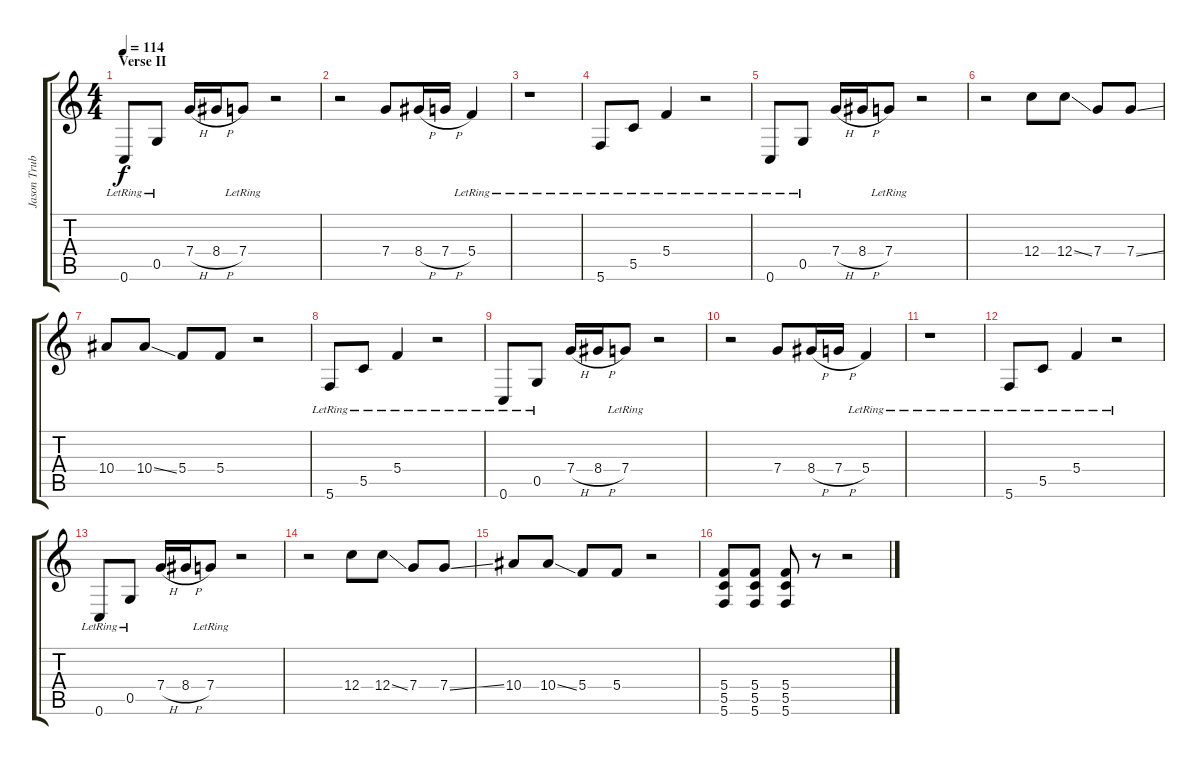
\track ("Jason Trubi - Clean Guitar" "Jason Trub") {instrument electricguitarclean}
\staff {score tabs}
\tuning (D4 A3 F3 C3 G2 C2) {hide}
\ts (4 4)
\section ("" "Verse II")
\tempo 114
\clef g2
\ks c
0.6{lr}.8{dy f balance 4} 0.5{lr}.8 7.4{h}.16 8.4{h}.16 7.4{lr}.8 r.2 |
r.2 7.4.8 8.4{h}.16 7.4{h}.16 5.4{lr}.4 |
r.1 |
5.6{lr}.8 5.5{lr}.8 5.4{lr}.4 r.2 |
0.6{lr}.8 0.5{lr}.8 7.4{h}.16 8.4{h}.16 7.4{lr}.8 r.2 |
r.2 12.4.8 12.4{ss}.8 7.4.8 7.4{ss}.8 |
10.4.8 10.4{ss}.8 5.4.8 5.4.8 r.2 |
5.6{lr}.8 5.5{lr}.8 5.4{lr}.4 r.2 |
0.6{lr}.8{balance 8} 0.5{lr}.8 7.4{h}.16 8.4{h}.16 7.4{lr}.8 r.2 |
r.2 7.4.8 8.4{h}.16 7.4{h}.16 5.4{lr}.4 |
r.1 |
5.6{lr}.8 5.5{lr}.8 5.4{lr}.4 r.2 |
0.6{lr}.8 0.5{lr}.8 7.4{h}.16 8.4{h}.16 7.4{lr}.8 r.2 |
r.2 12.4.8 12.4{ss}.8 7.4.8 7.4{ss}.8 |
10.4.8 10.4{ss}.8 5.4.8 5.4.8 r.2 |
(5.4 5.5 5.6).8 (5.4 5.5 5.6).8 (5.4 5.5 5.6).8 r.8 r.2
